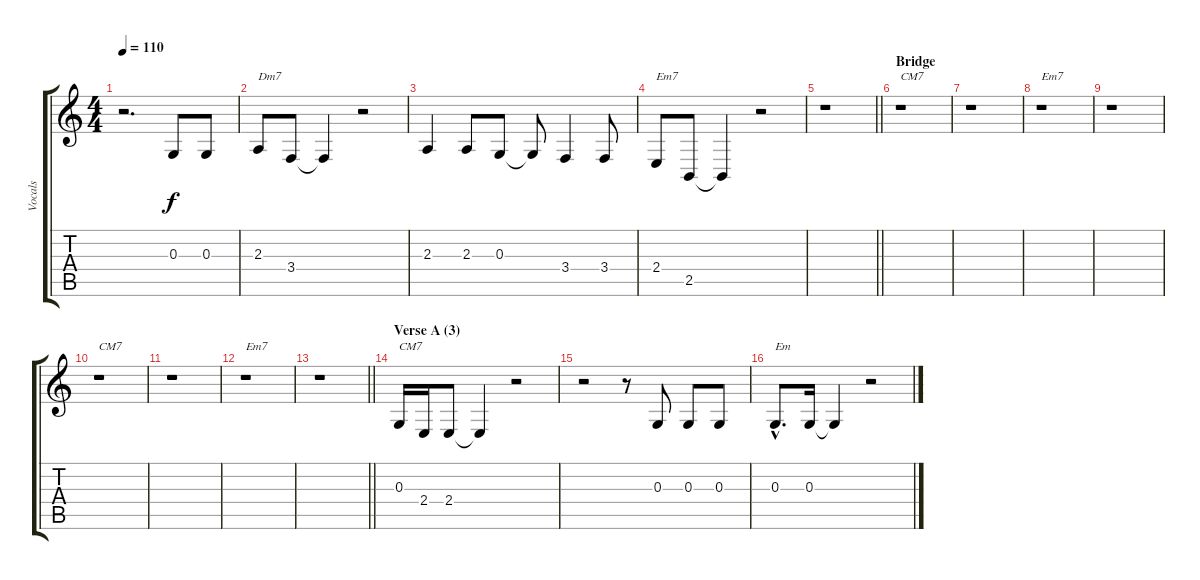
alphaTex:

\track ("Vocals" "Vocals") {instrument sopranosax}
\staff {score tabs}
\tuning (E4 B3 G3 D3 A2 E2) {hide}
\ts (4 4)
\tempo 110
\clef g2
\ks c
r.2{d dy f} 0.3.8 0.3.8 |
2.3.8{txt "Dm7"} 3.4.8 3.4{t}.4 r.2 |
2.3.4 2.3.8 0.3.8 0.3{t}.8 3.4.4 3.4.8 |
2.4.8{txt "Em7"} 2.5.8 2.5{t}.4 r.2 |
\barLineRight lightlight
r.1 |
\section ("" "Bridge")
r.1{txt "CM7"} |
r.1 |
r.1{txt "Em7"} |
r.1 |
r.1{txt "CM7"} |
r.1 |
r.1{txt "Em7"} |
\barLineRight lightlight
r.1 |
\section ("" "Verse A (3)")
0.3.16{txt "CM7"} 2.4.16 2.4.8 2.4{t}.4 r.2 |
r.2 r.8 0.3.8 0.3.8 0.3.8 |
0.3{hac}.8{d txt "Em"} 0.3.16 0.3{t}.4 r.2
